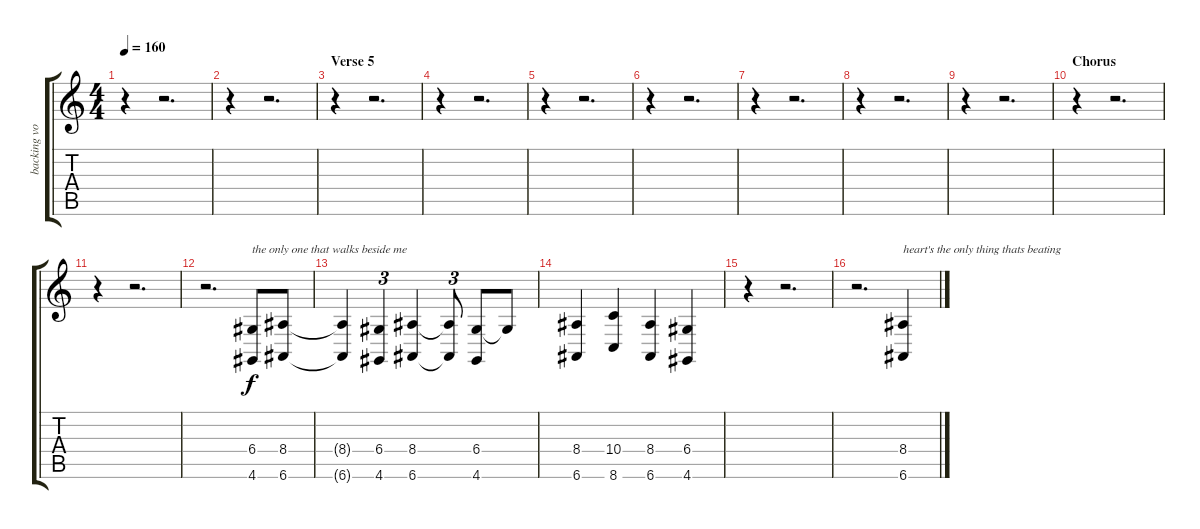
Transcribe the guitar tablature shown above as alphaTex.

\track ("backing vox" "backing vo") {instrument tenorsax}
\staff {score tabs}
\tuning (E4 B3 G3 D3 A2 E2) {hide}
\ts (4 4)
\tempo 160
\clef g2
\ks c
r.4{dy f} r.2{d} |
r.4 r.2{d} |
\section ("" "Verse 5")
r.4 r.2{d} |
r.4 r.2{d} |
r.4 r.2{d} |
r.4 r.2{d} |
r.4 r.2{d} |
r.4 r.2{d} |
r.4 r.2{d} |
\section ("" "Chorus")
r.4 r.2{d} |
r.4 r.2{d} |
r.2{d} (6.4 4.6).8{txt "the only one that walks beside me"} (8.4 6.6).8 |
(8.4{t} 6.6{t}).4 (6.4 4.6).4{tu (3 2)} (8.4 6.6).4 (8.4{t} 6.6{t}).8{tu (3 2)} (6.4 4.6).8 6.4{t}.8 |
(8.4 6.6).4 (10.4 8.6).4 (8.4 6.6).4 (6.4 4.6).4 |
r.4 r.2{d} |
r.2{d} (8.4 6.6).4{txt "heart's the only thing thats beating"}
